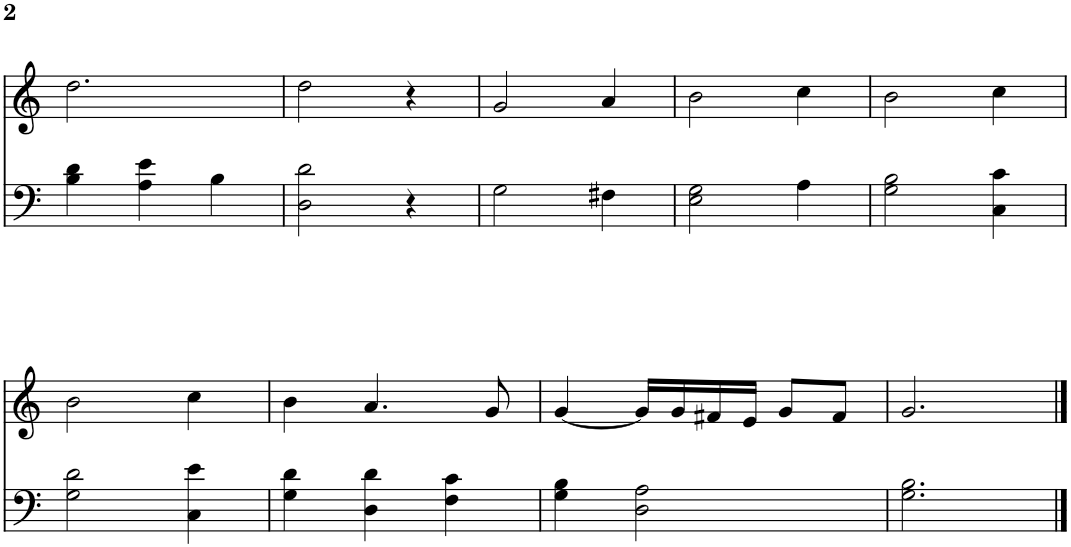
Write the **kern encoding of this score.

**kern	**kern
*part1	*part1
*staff2	*staff1
*I"Laute	*
!!LO:PB:g=z
*clefF4	*clefG2
*k[]	*k[]
*M3/4	*M3/4
=31	=31
4B\ 4d\	2.dd\
4A\ 4e\	.
4B\	.
=32	=32
2D\ 2d\	2dd\
4r	4r
=33	=33
2G\	2g/
4F#X\	4a/
=34	=34
2E\ 2G\	2b\
4A\	4cc\
=35	=35
2G\ 2B\	2b\
4C\ 4c\	4cc\
!!LO:LB:g=z
=36	=36
2G\ 2d\	2b\
4C\ 4e\	4cc\
=37	=37
4G\ 4d\	4b\
4D\ 4d\	4.a/
4F\ 4c\	.
.	8g/
=38	=38
4G\ 4B\	[4g/
2D\ 2A\	16g/LL]
.	16g/
.	16f#X/
.	16e/JJ
.	8g/L
.	8f#/J
=39	=39
2.G\ 2.B\	2.g/
==	==
*-	*-
